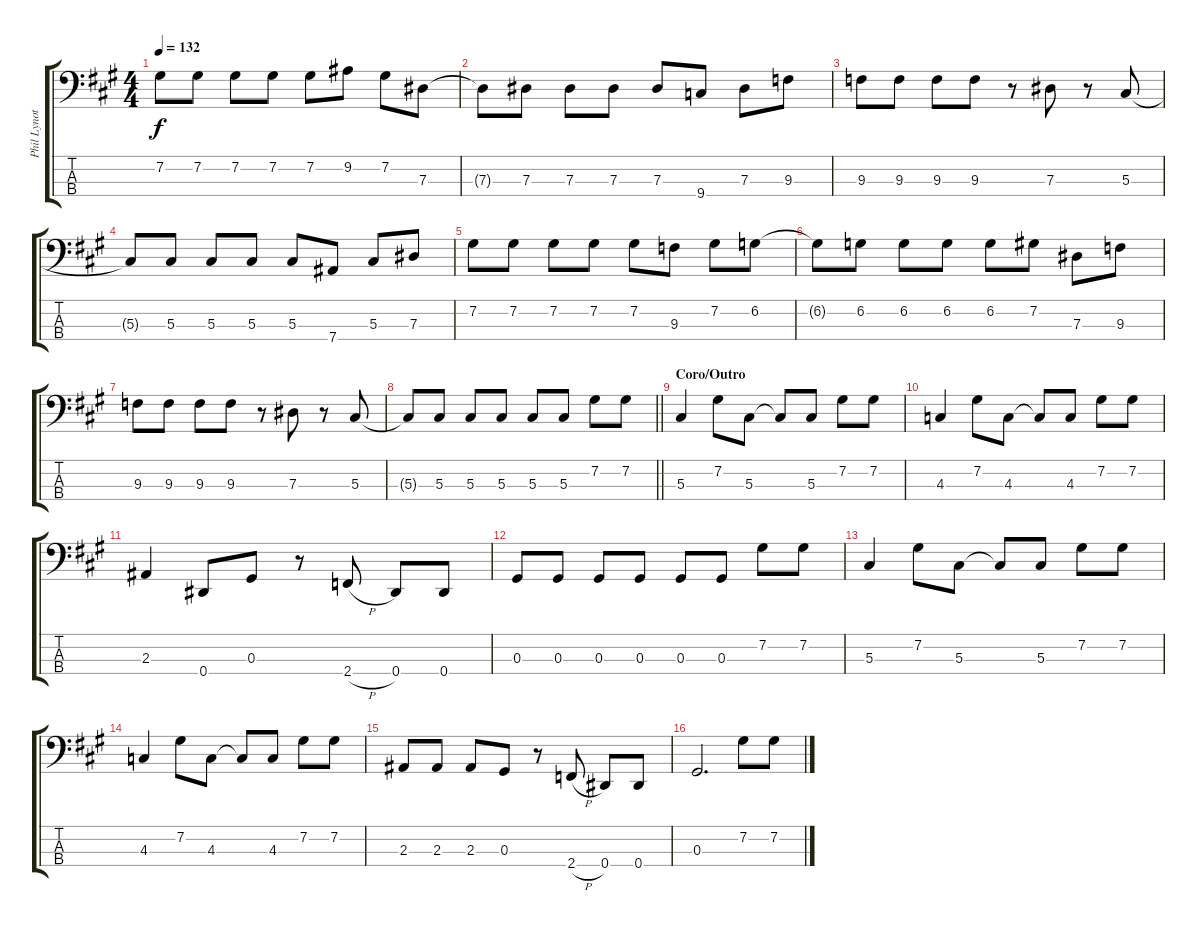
\track ("Phil Lynott" "Phil Lynot") {instrument electricbasspick}
\staff {score tabs}
\tuning (Gb2 Db2 Ab1 Eb1) {hide}
\ts (4 4)
\tempo 132
\clef f4
\ks a
7.2.8{dy f} 7.2.8 7.2.8 7.2.8 7.2.8 9.2.8 7.2.8 7.3.8 |
7.3{t}.8 7.3.8 7.3.8 7.3.8 7.3.8 9.4.8 7.3.8 9.3.8 |
9.3.8 9.3.8 9.3.8 9.3.8 r.8 7.3.8 r.8 5.3.8 |
5.3{t}.8 5.3.8 5.3.8 5.3.8 5.3.8 7.4.8 5.3.8 7.3.8 |
7.2.8 7.2.8 7.2.8 7.2.8 7.2.8 9.3.8 7.2.8 6.2.8 |
6.2{t}.8 6.2.8 6.2.8 6.2.8 6.2.8 7.2.8 7.3.8 9.3.8 |
9.3.8 9.3.8 9.3.8 9.3.8 r.8 7.3.8 r.8 5.3.8 |
\barLineRight lightlight
5.3{t}.8 5.3.8 5.3.8 5.3.8 5.3.8 5.3.8 7.2.8 7.2.8 |
\section ("" "Coro/Outro")
5.3.4 7.2.8 5.3.8 5.3{t}.8 5.3.8 7.2.8 7.2.8 |
4.3.4 7.2.8 4.3.8 4.3{t}.8 4.3.8 7.2.8 7.2.8 |
2.3.4 0.4.8 0.3.8 r.8 2.4{h}.8 0.4.8 0.4.8 |
0.3.8 0.3.8 0.3.8 0.3.8 0.3.8 0.3.8 7.2.8 7.2.8 |
5.3.4 7.2.8 5.3.8 5.3{t}.8 5.3.8 7.2.8 7.2.8 |
4.3.4 7.2.8 4.3.8 4.3{t}.8 4.3.8 7.2.8 7.2.8 |
2.3.8 2.3.8 2.3.8 0.3.8 r.8 2.4{h}.8 0.4.8 0.4.8 |
0.3.2{d} 7.2.8 7.2.8
